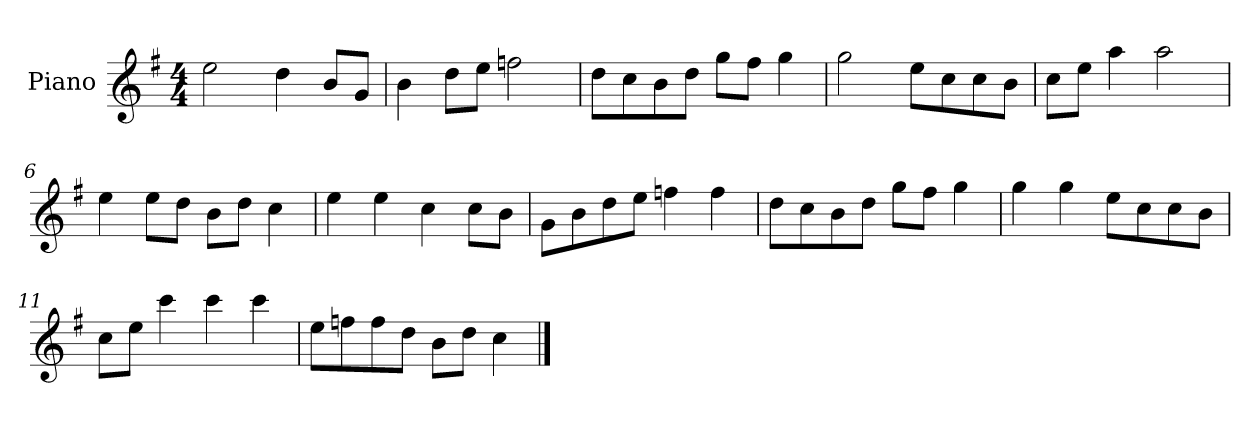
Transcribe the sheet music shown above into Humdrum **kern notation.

**kern
*part1
*staff1
*I"Piano
*I'P-no
*clefG2
*k[f#]
*M4/4
*MM90
=1
2ee\
4dd\
8b/L
8g/J
=2
4b\
8dd\L
8ee\J
2ffn\
=3
8dd\L
8cc\
8b\
8dd\J
8gg\L
8ff#\J
4gg\
=4
2gg\
8ee\L
8cc\
8cc\
8b\J
=5
8cc\L
8ee\J
4aa\
2aa\
=6
4ee\
8ee\L
8dd\J
8b\L
8dd\J
4cc\
=7
4ee\
4ee\
4cc\
8cc\L
8b\J
!!LO:LB:g=z
=8
8g\L
8b\
8dd\
8ee\J
4ffn\
4ff\
=9
8dd\L
8cc\
8b\
8dd\J
8gg\L
8ff#\J
4gg\
=10
4gg\
4gg\
8ee\L
8cc\
8cc\
8b\J
=11
8cc\L
8ee\J
4ccc\
4ccc\
4ccc\
=12
8ee\L
8ffn\
8ff\
8dd\J
8b\L
8dd\J
4cc\
==
*-
